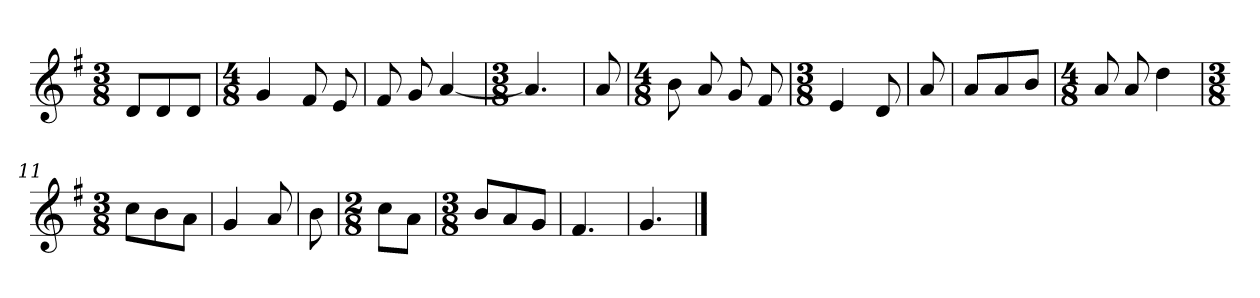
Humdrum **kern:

**kern
*part1
*staff1
*clefG2
*k[f#]
*G:
*M3/8
=
8d/L
8d/
8d/J
=2
*M4/8
4g
8f#
8e
=3
8f#
8g
[4a
=4
*M3/8
4.a]
=5
8a
=6
*M4/8
8b
8a
8g
8f#
=7
*M3/8
4e
8d
=8
8a
=9
8a/L
8a/
8b/J
=10
*M4/8
8a
8a
4dd
=11
*M3/8
8cc\L
8b\
8a\J
=12
4g
8a
=13
8b
=14
*M2/8
8cc\L
8a\J
=15
*M3/8
8b/L
8a/
8g/J
=16
4.f#
=17
4.g
==
*-
